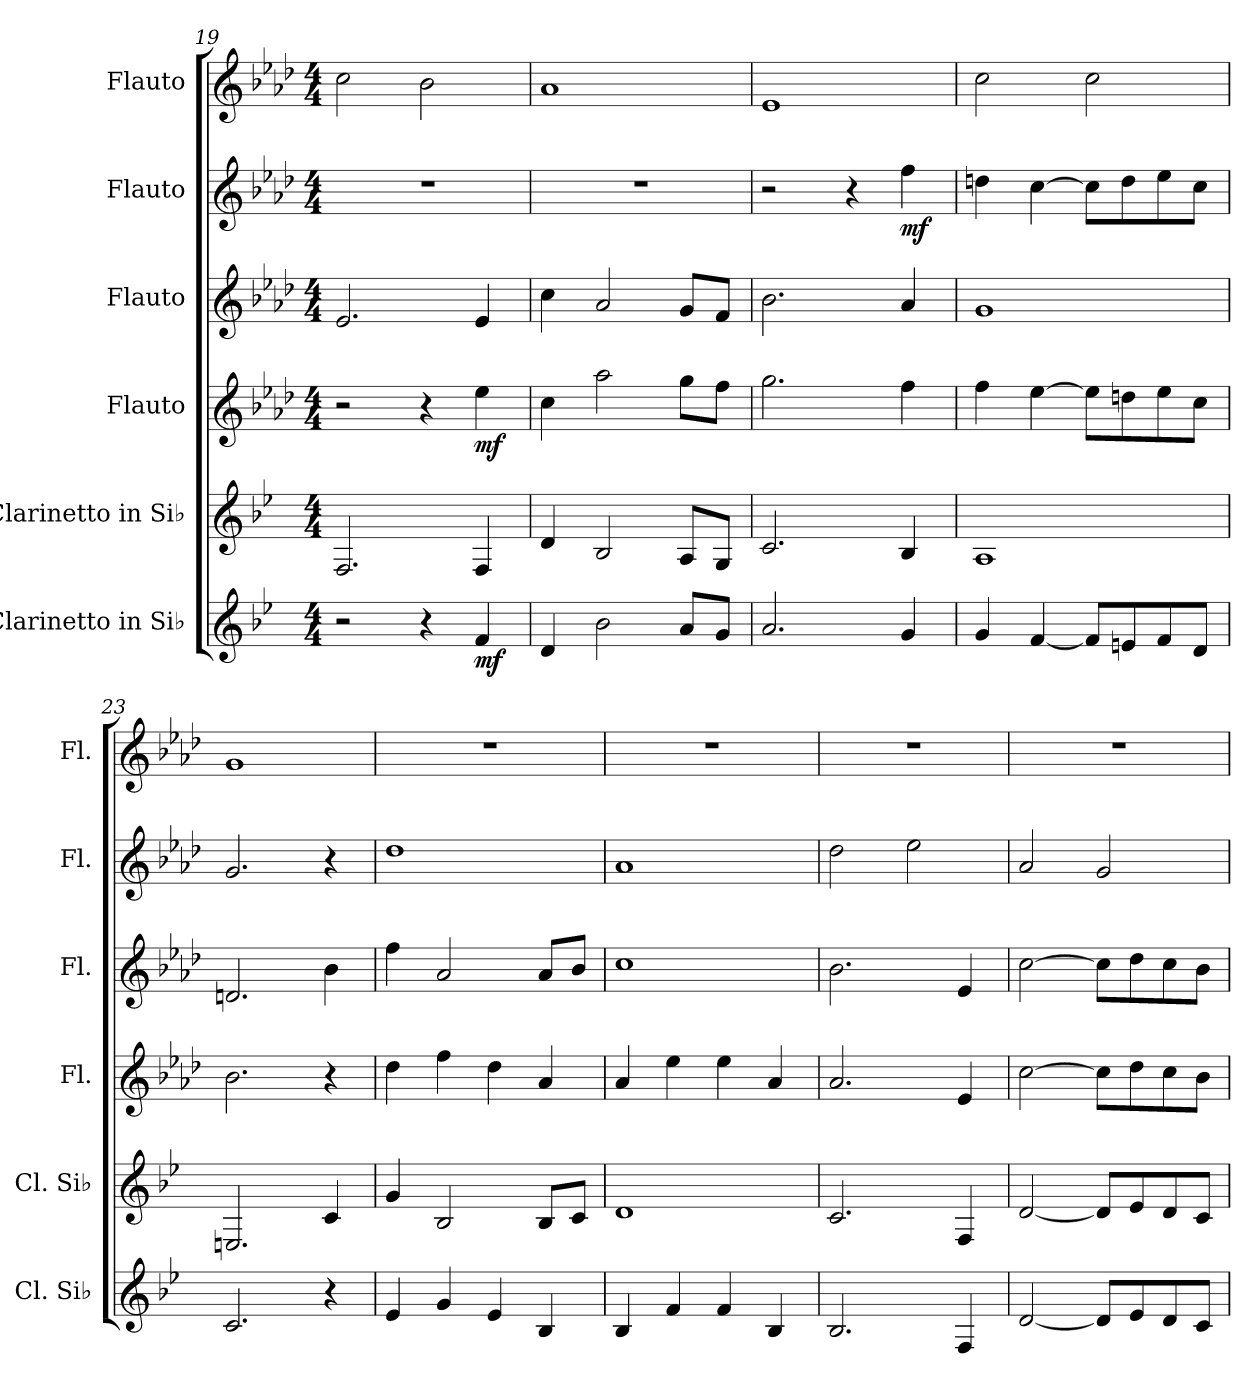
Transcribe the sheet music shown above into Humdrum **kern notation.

**kern	**dynam	**kern	**kern	**dynam	**kern	**kern	**dynam	**kern
*part6	*part6	*part5	*part4	*part4	*part3	*part2	*part2	*part1
*staff6	*staff6	*staff5	*staff4	*staff4	*staff3	*staff2	*staff2	*staff1
*I"Clarinetto in Si♭	*	*I"Clarinetto in Si♭	*I"Flauto	*	*I"Flauto	*I"Flauto	*	*I"Flauto
*I'Cl. Si♭	*	*I'Cl. Si♭	*I'Fl.	*	*I'Fl.	*I'Fl.	*	*I'Fl.
*clefG2	*	*clefG2	*clefG2	*	*clefG2	*clefG2	*	*clefG2
*ITrd1c2	*	*ITrd1c2	*	*	*	*	*	*
*k[b-e-a-d-]	*	*k[b-e-a-d-]	*k[b-e-a-d-]	*	*k[b-e-a-d-]	*k[b-e-a-d-]	*	*k[b-e-a-d-]
*M4/4	*	*M4/4	*M4/4	*	*M4/4	*M4/4	*	*M4/4
=19	=19	=19	=19	=19	=19	=19	=19	=19
2r	.	2.E-/	2r	.	2.e-/	1r	.	2cc\
4r	.	.	4r	.	.	.	.	2b-\
!	!LO:DY:b	!	!	!LO:DY:b	!	!	!	!
4e-/	mf	4E-/	4ee-\	mf	4e-/	.	.	.
=20	=20	=20	=20	=20	=20	=20	=20	=20
4c/	.	4c/	4cc\	.	4cc\	1r	.	1a-
2a-\	.	2A-/	2aa-\	.	2a-/	.	.	.
8g/L	.	8G/L	8gg\L	.	8g/L	.	.	.
8f/J	.	8F/J	8ff\J	.	8f/J	.	.	.
=21	=21	=21	=21	=21	=21	=21	=21	=21
2.g/	.	2.B-/	2.gg\	.	2.b-\	2r	.	1e-
.	.	.	.	.	.	4r	.	.
!	!	!	!	!	!	!	!LO:DY:b	!
4f/	.	4A-/	4ff\	.	4a-/	4ff\	mf	.
!!LO:LB:g=z
=22	=22	=22	=22	=22	=22	=22	=22	=22
4f/	.	1G	4ff\	.	1g	4ddn\	.	2cc\
[4e-/	.	.	[4ee-\	.	.	[4cc\	.	.
8e-/L]	.	.	8ee-\L]	.	.	8cc\L]	.	2cc\
8dn/	.	.	8ddn\	.	.	8dd\	.	.
8e-/	.	.	8ee-\	.	.	8ee-\	.	.
8c/J	.	.	8cc\J	.	.	8cc\J	.	.
=23	=23	=23	=23	=23	=23	=23	=23	=23
2.B-/	.	2.Dn/	2.b-\	.	2.dn/	2.g/	.	1g
4r	.	4B-/	4r	.	4b-\	4r	.	.
=24	=24	=24	=24	=24	=24	=24	=24	=24
4d-/	.	4f/	4dd-\	.	4ff\	1dd-	.	1r
4f/	.	2A-/	4ff\	.	2a-/	.	.	.
4d-/	.	.	4dd-\	.	.	.	.	.
4A-/	.	8A-/L	4a-/	.	8a-/L	.	.	.
.	.	8B-/J	.	.	8b-/J	.	.	.
=25	=25	=25	=25	=25	=25	=25	=25	=25
4A-/	.	1c	4a-/	.	1cc	1a-	.	1r
4e-/	.	.	4ee-\	.	.	.	.	.
4e-/	.	.	4ee-\	.	.	.	.	.
4A-/	.	.	4a-/	.	.	.	.	.
=26	=26	=26	=26	=26	=26	=26	=26	=26
2.A-/	.	2.B-/	2.a-/	.	2.b-\	2dd-\	.	1r
.	.	.	.	.	.	2ee-\	.	.
4E-/	.	4E-/	4e-/	.	4e-/	.	.	.
=27	=27	=27	=27	=27	=27	=27	=27	=27
[2c/	.	[2c/	[2cc\	.	[2cc\	2a-/	.	1r
8c/L]	.	8c/L]	8cc\L]	.	8cc\L]	2g/	.	.
8d-/	.	8d-/	8dd-\	.	8dd-\	.	.	.
8c/	.	8c/	8cc\	.	8cc\	.	.	.
8B-/J	.	8B-/J	8b-\J	.	8b-\J	.	.	.
=	=	=	=	=	=	=	=	=
*-	*-	*-	*-	*-	*-	*-	*-	*-
